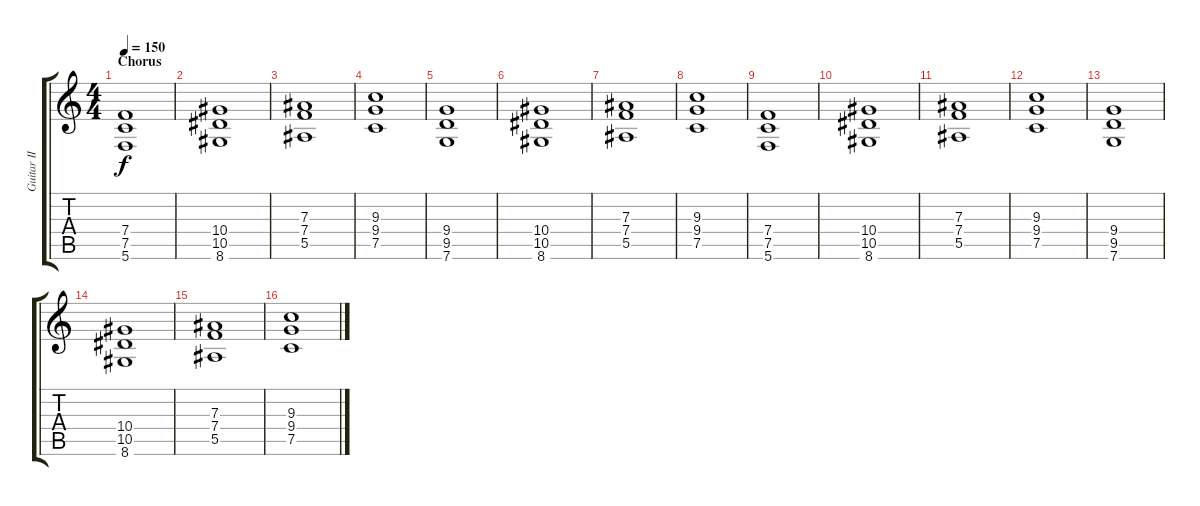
\track ("Guitar II" "Guitar II") {instrument distortionguitar}
\staff {score tabs}
\tuning (C4 G3 Eb3 Bb2 F2 C2) {hide}
\ts (4 4)
\section ("" "Chorus")
\tempo 150
\clef g2
\ks c
(7.4 7.5 5.6).1{dy f} |
(10.4 10.5 8.6).1 |
(7.3 7.4 5.5).1 |
(9.3 9.4 7.5).1 |
(9.4 9.5 7.6).1 |
(10.4 10.5 8.6).1 |
(7.3 7.4 5.5).1 |
(9.3 9.4 7.5).1 |
(7.4 7.5 5.6).1 |
(10.4 10.5 8.6).1 |
(7.3 7.4 5.5).1 |
(9.3 9.4 7.5).1 |
(9.4 9.5 7.6).1 |
(10.4 10.5 8.6).1 |
(7.3 7.4 5.5).1 |
(9.3 9.4 7.5).1
